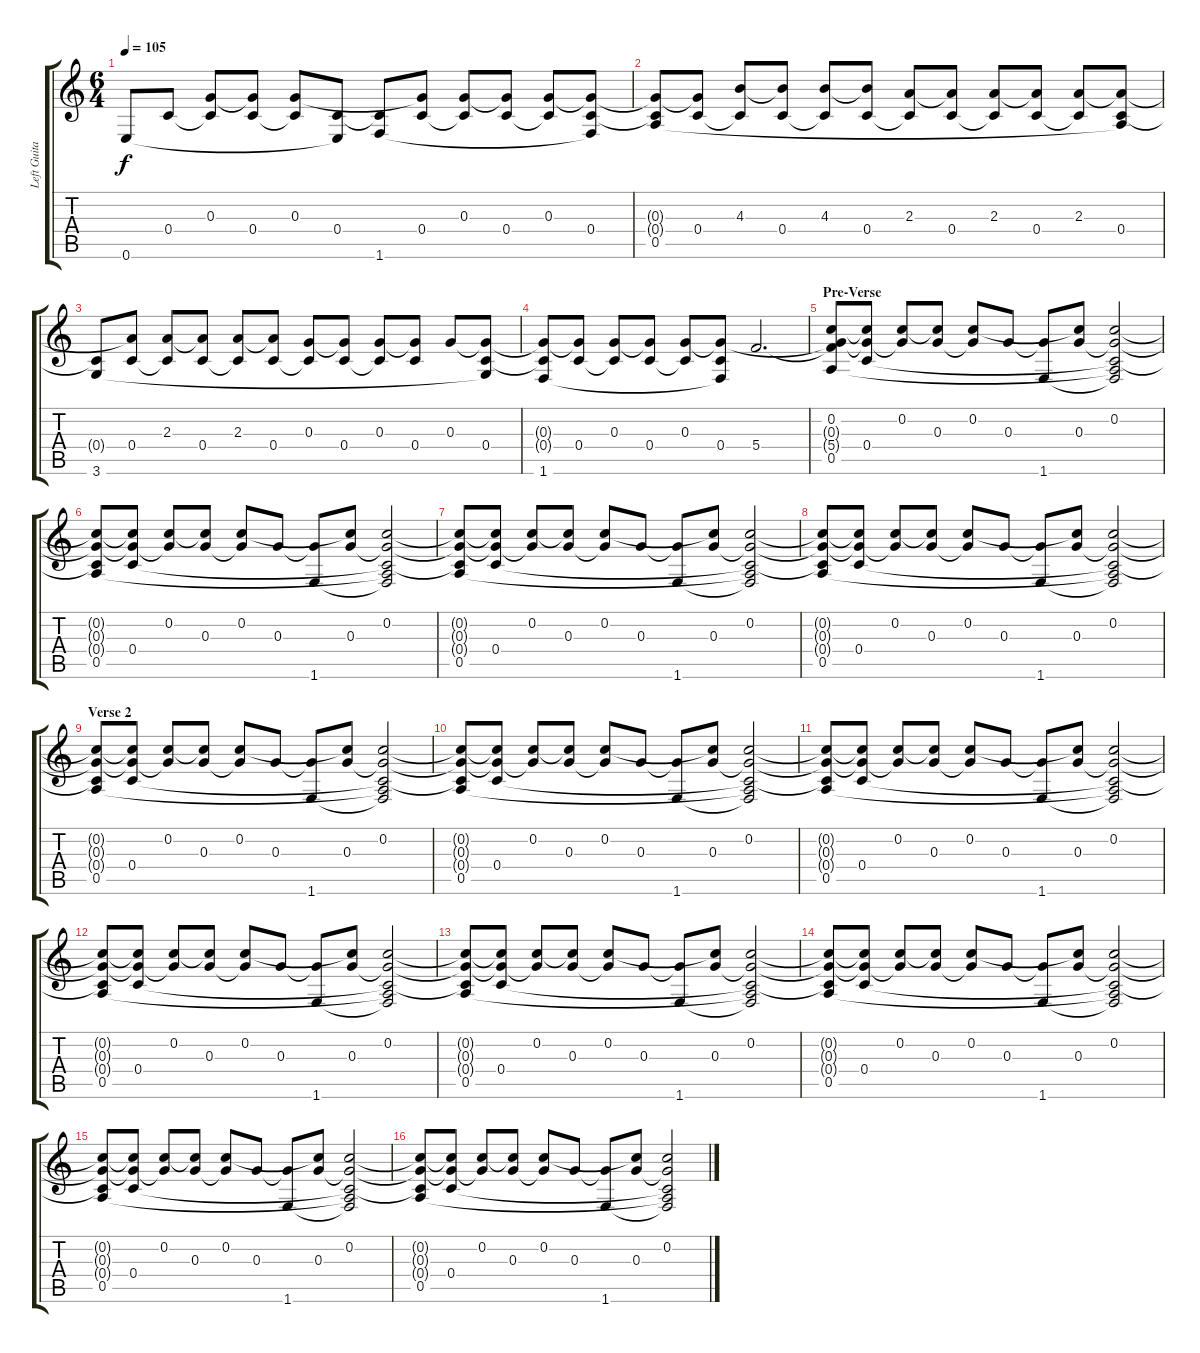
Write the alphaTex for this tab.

\track ("Left Guitar" "Left Guita") {instrument electricguitarjazz}
\staff {score tabs}
\tuning (E4 C4 G3 C3 A2 E2) {hide}
\ts (6 4)
\tempo 105
\clef g2
\ks c
0.6.8{dy f} 0.4.8 (0.3 0.4{t}).8 (0.3{t} 0.4).8 (0.3 0.4{t}).8 (0.4 0.6{t}).8 (0.4{t} 1.6).8 (0.3{t} 0.4).8 (0.3 0.4{t}).8 (0.3{t} 0.4).8 (0.3 0.4{t}).8 (0.3{t} 0.4 1.6{t}).8 |
(0.3{t} 0.4{t} 0.5).8 (0.3{t} 0.4).8 (4.3 0.4{t}).8 (4.3{t} 0.4).8 (4.3 0.4{t}).8 (4.3{t} 0.4).8 (2.3 0.4{t}).8 (2.3{t} 0.4).8 (2.3 0.4{t}).8 (2.3{t} 0.4).8 (2.3 0.4{t}).8 (2.3{t} 0.4 0.5{t}).8 |
(0.4{t} 3.6).8 (2.3{t} 0.4).8 (2.3 0.4{t}).8 (2.3{t} 0.4).8 (2.3 0.4{t}).8 (2.3{t} 0.4).8 (0.3 0.4{t}).8 (0.3{t} 0.4).8 (0.3 0.4{t}).8 (0.3{t} 0.4).8 0.3.8 (0.3{t} 0.4 3.6{t}).8 |
(0.3{t} 0.4{t} 1.6).8 (0.3{t} 0.4).8 (0.3 0.4{t}).8 (0.3{t} 0.4).8 (0.3 0.4{t}).8 (0.3{t} 0.4 1.6{t}).8 5.4.2{d} |
\section ("" "Pre-Verse")
(0.2 0.3{t} 5.4{t} 0.5).8 (0.2{t} 0.3{t} 0.4).8 (0.2 0.3{t}).8 (0.2{t} 0.3).8 (0.2 0.3{t}).8 0.3.8 (0.3{t} 1.6).8 (0.2{t} 0.3).8 (0.2 0.3{t} 0.4{t} 0.5{t} 1.6{t}).2 |
(0.2{t} 0.3{t} 0.4{t} 0.5).8 (0.2{t} 0.3{t} 0.4).8 (0.2 0.3{t}).8 (0.2{t} 0.3).8 (0.2 0.3{t}).8 0.3.8 (0.3{t} 1.6).8 (0.2{t} 0.3).8 (0.2 0.3{t} 0.4{t} 0.5{t} 1.6{t}).2 |
(0.2{t} 0.3{t} 0.4{t} 0.5).8 (0.2{t} 0.3{t} 0.4).8 (0.2 0.3{t}).8 (0.2{t} 0.3).8 (0.2 0.3{t}).8 0.3.8 (0.3{t} 1.6).8 (0.2{t} 0.3).8 (0.2 0.3{t} 0.4{t} 0.5{t} 1.6{t}).2 |
(0.2{t} 0.3{t} 0.4{t} 0.5).8 (0.2{t} 0.3{t} 0.4).8 (0.2 0.3{t}).8 (0.2{t} 0.3).8 (0.2 0.3{t}).8 0.3.8 (0.3{t} 1.6).8 (0.2{t} 0.3).8 (0.2 0.3{t} 0.4{t} 0.5{t} 1.6{t}).2 |
\section ("" "Verse 2")
(0.2{t} 0.3{t} 0.4{t} 0.5).8 (0.2{t} 0.3{t} 0.4).8 (0.2 0.3{t}).8 (0.2{t} 0.3).8 (0.2 0.3{t}).8 0.3.8 (0.3{t} 1.6).8 (0.2{t} 0.3).8 (0.2 0.3{t} 0.4{t} 0.5{t} 1.6{t}).2 |
(0.2{t} 0.3{t} 0.4{t} 0.5).8 (0.2{t} 0.3{t} 0.4).8 (0.2 0.3{t}).8 (0.2{t} 0.3).8 (0.2 0.3{t}).8 0.3.8 (0.3{t} 1.6).8 (0.2{t} 0.3).8 (0.2 0.3{t} 0.4{t} 0.5{t} 1.6{t}).2 |
(0.2{t} 0.3{t} 0.4{t} 0.5).8 (0.2{t} 0.3{t} 0.4).8 (0.2 0.3{t}).8 (0.2{t} 0.3).8 (0.2 0.3{t}).8 0.3.8 (0.3{t} 1.6).8 (0.2{t} 0.3).8 (0.2 0.3{t} 0.4{t} 0.5{t} 1.6{t}).2 |
(0.2{t} 0.3{t} 0.4{t} 0.5).8 (0.2{t} 0.3{t} 0.4).8 (0.2 0.3{t}).8 (0.2{t} 0.3).8 (0.2 0.3{t}).8 0.3.8 (0.3{t} 1.6).8 (0.2{t} 0.3).8 (0.2 0.3{t} 0.4{t} 0.5{t} 1.6{t}).2 |
(0.2{t} 0.3{t} 0.4{t} 0.5).8 (0.2{t} 0.3{t} 0.4).8 (0.2 0.3{t}).8 (0.2{t} 0.3).8 (0.2 0.3{t}).8 0.3.8 (0.3{t} 1.6).8 (0.2{t} 0.3).8 (0.2 0.3{t} 0.4{t} 0.5{t} 1.6{t}).2 |
(0.2{t} 0.3{t} 0.4{t} 0.5).8 (0.2{t} 0.3{t} 0.4).8 (0.2 0.3{t}).8 (0.2{t} 0.3).8 (0.2 0.3{t}).8 0.3.8 (0.3{t} 1.6).8 (0.2{t} 0.3).8 (0.2 0.3{t} 0.4{t} 0.5{t} 1.6{t}).2 |
(0.2{t} 0.3{t} 0.4{t} 0.5).8 (0.2{t} 0.3{t} 0.4).8 (0.2 0.3{t}).8 (0.2{t} 0.3).8 (0.2 0.3{t}).8 0.3.8 (0.3{t} 1.6).8 (0.2{t} 0.3).8 (0.2 0.3{t} 0.4{t} 0.5{t} 1.6{t}).2 |
(0.2{t} 0.3{t} 0.4{t} 0.5).8 (0.2{t} 0.3{t} 0.4).8 (0.2 0.3{t}).8 (0.2{t} 0.3).8 (0.2 0.3{t}).8 0.3.8 (0.3{t} 1.6).8 (0.2{t} 0.3).8 (0.2 0.3{t} 0.4{t} 0.5{t} 1.6{t}).2
